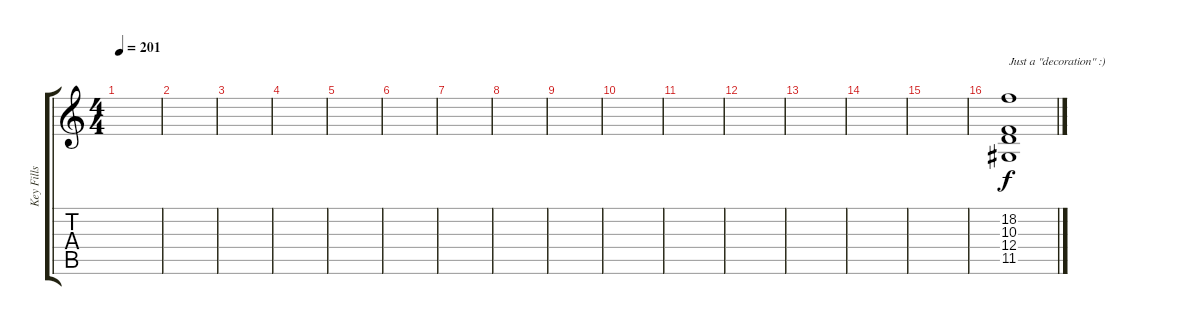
\track ("Key Fills" "Key Fills") {instrument stringensemble2}
\staff {score tabs}
\tuning (E4 B3 G3 D3 A2 E2) {hide}
\ts (4 4)
\tempo 201
\clef g2
\ks c
|
|
|
|
|
|
|
|
|
|
|
|
|
|
|
(18.2 10.3 12.4 11.5).1{txt "Just a \"decoration\" :)"}
